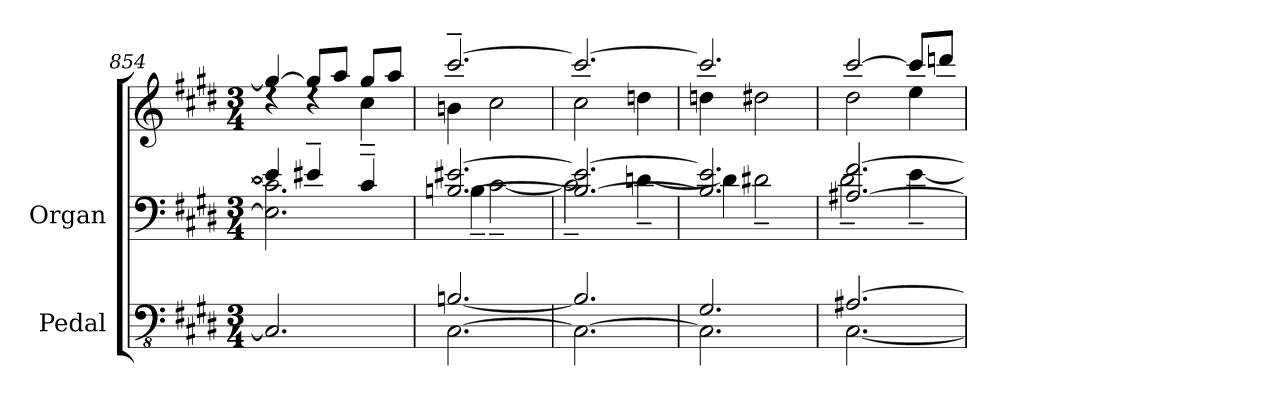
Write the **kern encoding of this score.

**kern	**kern	**kern
*part2	*part1	*part1
*staff3	*staff2	*staff1
*I"Pedal	*I"Organ	*
*clefFv4	*clefF4	*clefG2
*k[f#c#g#d#]	*k[f#c#g#d#]	*k[f#c#g#d#]
*M3/4	*M3/4	*M3/4
=854	=854	=854
*	*^	*^
2.CC#/]	4e#/]	2.E#\] 2.c#\]	4gg#/_	4rdd
.	4e#X~/	.	8gg#/L]	4rdd
.	.	.	8aa/J	.
.	4c#~/	.	8gg#/L	4cc#~\
.	.	.	8aa/J	.
=855	=855	=855	=855	=855
*^	*	*	*	*
[2.CC#\	[2.BBn/	[2.Bn/ [2.e#X/	4B~\	[2.ccc#~/	4bn\
.	.	.	[2c#~\	.	2cc#\
=856	=856	=856	=856	=856	=856
2.CC#\_	2.BB/]	2.B/_ 2.e#/_	2c#~\]	2.ccc#/_	2cc#\
.	.	.	[4dn~\	.	4ddn\
=857	=857	=857	=857	=857	=857
2.CC#\]	2.GG#/	2.B/] 2.e#/]	4d\]	2.ccc#/]	4ddn\
.	.	.	2d#X~\	.	2dd#X\
=858	=858	=858	=858	=858	=858
[2.AA#X/	[2.CC#\	[2.A#X/ [2.f#/	2d#~\	[2ccc#/	2dd#\
.	.	.	[4e~\	8ccc#/L]	4ee\
.	.	.	.	8dddn/J	.
*v	*v	*	*	*	*
*	*v	*v	*	*
*	*	*v	*v
=	=	=
*-	*-	*-
